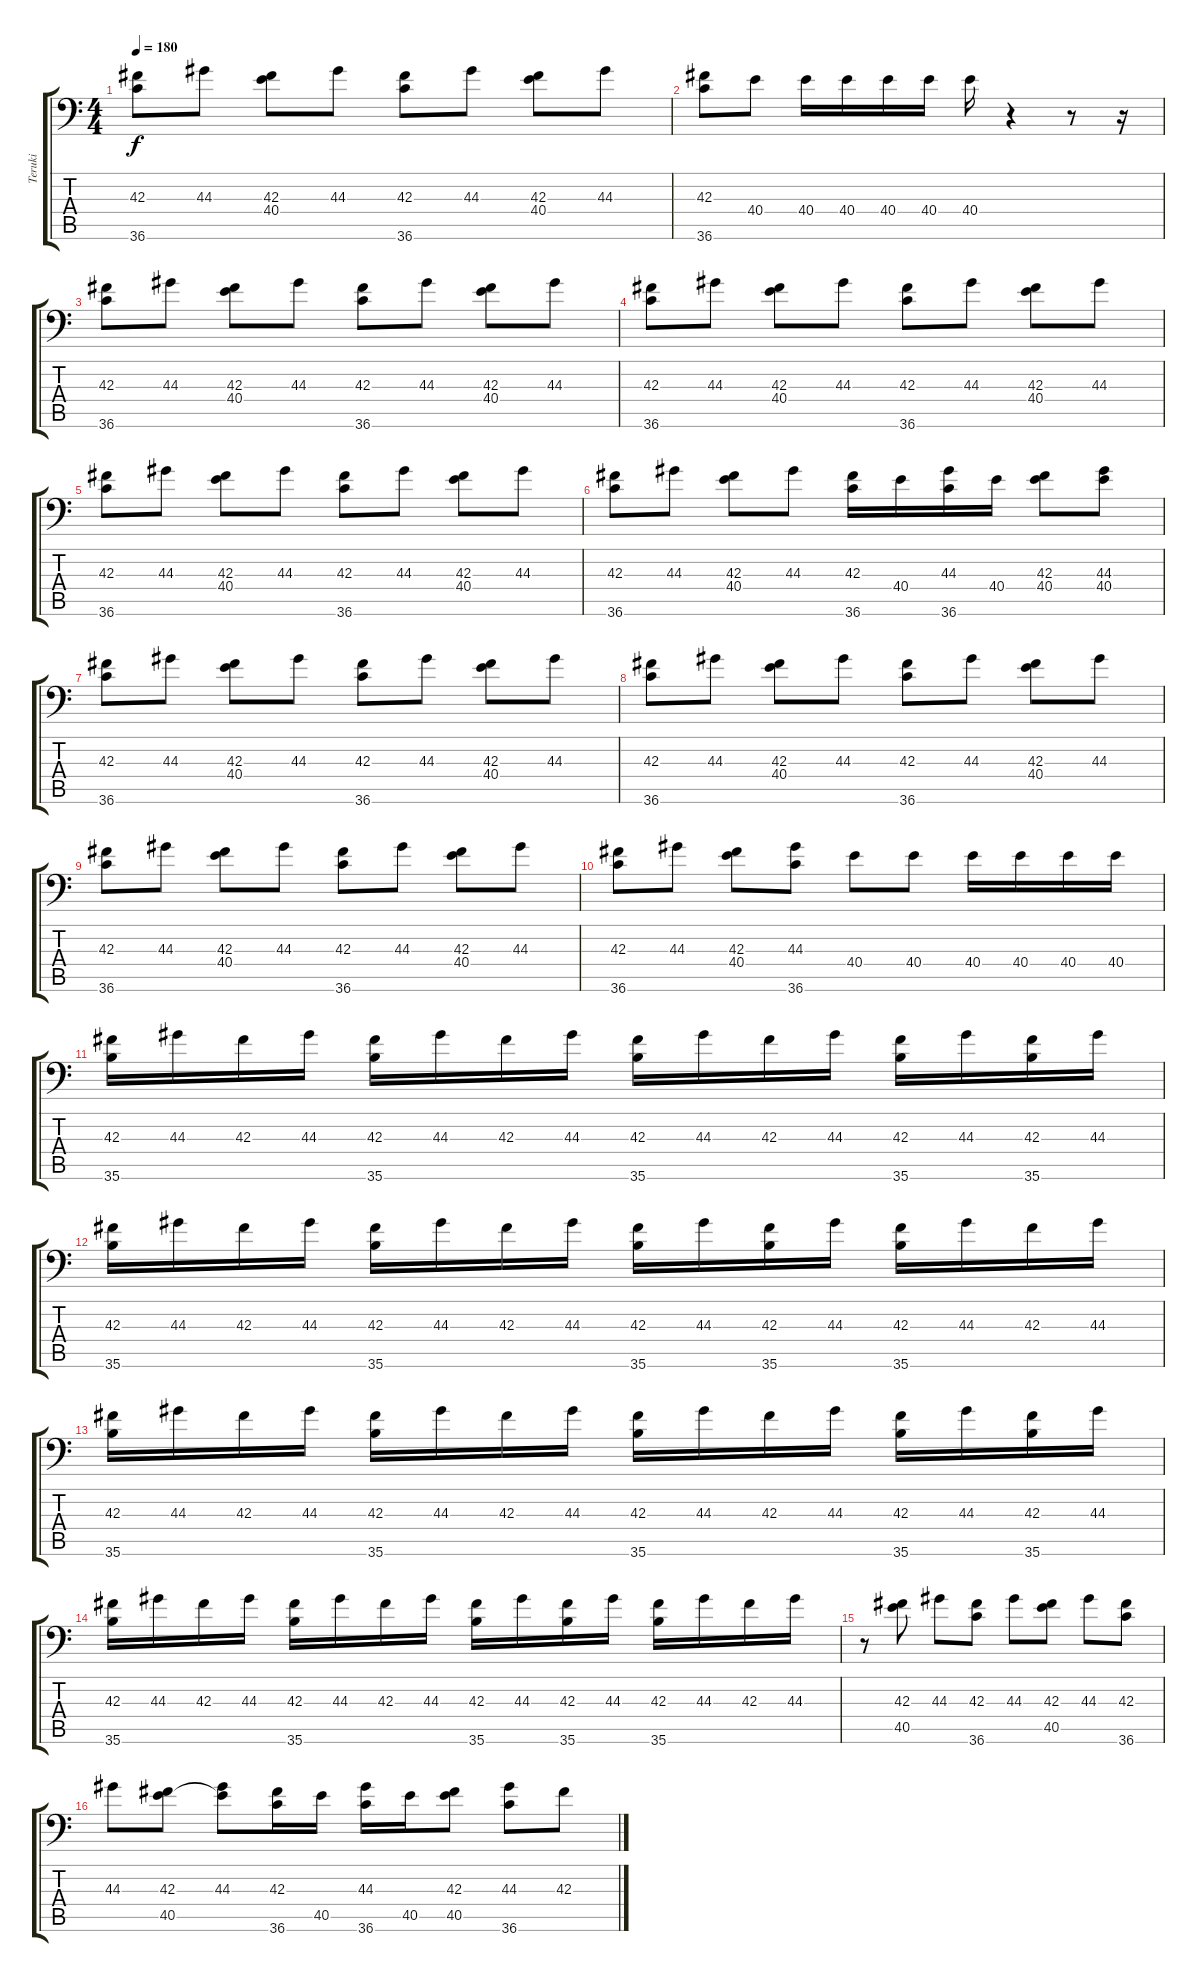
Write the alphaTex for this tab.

\track ("Teruki" "Teruki") {instrument acousticgrandpiano}
\staff {score tabs}
\tuning (C-1 C-1 C-1 C-1 C-1 C-1) {hide}
\ts (4 4)
\tempo 180
\clef f4
\ks c
(42.3 36.6).8{dy f} 44.3.8 (42.3 40.4).8 44.3.8 (42.3 36.6).8 44.3.8 (42.3 40.4).8 44.3.8 |
(42.3 36.6).8 40.4.8 40.4.16 40.4.16 40.4.16 40.4.16 40.4.16 r.4 r.8 r.16 |
(42.3 36.6).8 44.3.8 (42.3 40.4).8 44.3.8 (42.3 36.6).8 44.3.8 (42.3 40.4).8 44.3.8 |
(42.3 36.6).8 44.3.8 (42.3 40.4).8 44.3.8 (42.3 36.6).8 44.3.8 (42.3 40.4).8 44.3.8 |
(42.3 36.6).8 44.3.8 (42.3 40.4).8 44.3.8 (42.3 36.6).8 44.3.8 (42.3 40.4).8 44.3.8 |
(42.3 36.6).8 44.3.8 (42.3 40.4).8 44.3.8 (42.3 36.6).16 40.4.16 (44.3 36.6).16 40.4.16 (42.3 40.4).8 (44.3 40.4).8 |
(42.3 36.6).8 44.3.8 (42.3 40.4).8 44.3.8 (42.3 36.6).8 44.3.8 (42.3 40.4).8 44.3.8 |
(42.3 36.6).8 44.3.8 (42.3 40.4).8 44.3.8 (42.3 36.6).8 44.3.8 (42.3 40.4).8 44.3.8 |
(42.3 36.6).8 44.3.8 (42.3 40.4).8 44.3.8 (42.3 36.6).8 44.3.8 (42.3 40.4).8 44.3.8 |
(42.3 36.6).8 44.3.8 (42.3 40.4).8 (44.3 36.6).8 40.4.8 40.4.8 40.4.16 40.4.16 40.4.16 40.4.16 |
(42.3 35.6).16 44.3.16 42.3.16 44.3.16 (42.3 35.6).16 44.3.16 42.3.16 44.3.16 (42.3 35.6).16 44.3.16 42.3.16 44.3.16 (42.3 35.6).16 44.3.16 (42.3 35.6).16 44.3.16 |
(42.3 35.6).16 44.3.16 42.3.16 44.3.16 (42.3 35.6).16 44.3.16 42.3.16 44.3.16 (42.3 35.6).16 44.3.16 (42.3 35.6).16 44.3.16 (42.3 35.6).16 44.3.16 42.3.16 44.3.16 |
(42.3 35.6).16 44.3.16 42.3.16 44.3.16 (42.3 35.6).16 44.3.16 42.3.16 44.3.16 (42.3 35.6).16 44.3.16 42.3.16 44.3.16 (42.3 35.6).16 44.3.16 (42.3 35.6).16 44.3.16 |
(42.3 35.6).16 44.3.16 42.3.16 44.3.16 (42.3 35.6).16 44.3.16 42.3.16 44.3.16 (42.3 35.6).16 44.3.16 (42.3 35.6).16 44.3.16 (42.3 35.6).16 44.3.16 42.3.16 44.3.16 |
r.8 (42.3 40.5).8 44.3.8 (42.3 36.6).8 44.3.8 (42.3 40.5).8 44.3.8 (42.3 36.6).8 |
44.3.8 (42.3 40.5).8 (44.3 40.5{t}).8 (42.3 36.6).16 40.5.16 (44.3 36.6).16 40.5.16 (42.3 40.5).8 (44.3 36.6).8 42.3.8
